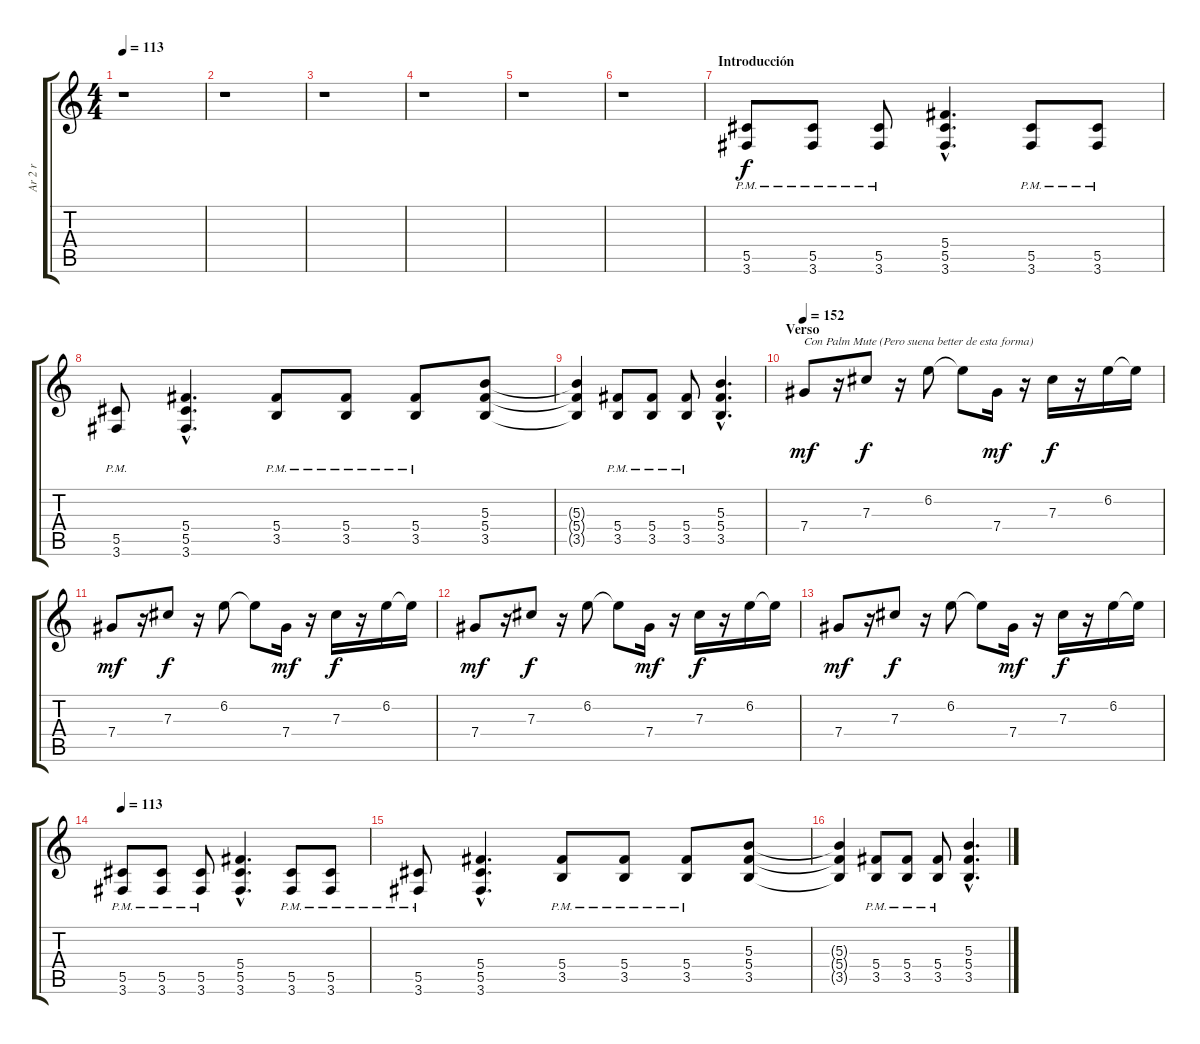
\track ("Ar 2 r" "Ar 2 r") {instrument overdrivenguitar}
\staff {score tabs}
\tuning (Eb4 Bb3 Gb3 Db3 Ab2 Eb2) {hide}
\ts (4 4)
\tempo 113
\clef g2
\ks c
r.1{dy f instrument overdrivenguitar} |
r.1 |
r.1 |
r.1 |
r.1 |
r.1 |
\section ("" "Introducción")
(5.5{pm} 3.6{pm}).8 (5.5{pm} 3.6{pm}).8 (5.5{pm} 3.6{pm}).8 (5.4{hac} 5.5{hac} 3.6{hac}).4{d} (5.5{pm} 3.6{pm}).8 (5.5{pm} 3.6{pm}).8 |
(5.5{pm} 3.6{pm}).8 (5.4{hac} 5.5{hac} 3.6{hac}).4{d} (5.4{pm} 3.5{pm}).8 (5.4{pm} 3.5{pm}).8 (5.4{pm} 3.5{pm}).8 (5.3 5.4 3.5).8 |
(5.3{t} 5.4{t} 3.5{t}).4 (5.4{pm} 3.5{pm}).8 (5.4{pm} 3.5{pm}).8 (5.4{pm} 3.5{pm}).8 (5.3{hac} 5.4{hac} 3.5{hac}).4{d} |
\section ("" "Verso ")
\tempo 152
7.4.8{txt "Con Palm Mute (Pero suena better de esta forma)" dy mf volume 10} r.16 7.3.8{dy f} r.16 6.2.8 6.2{t}.8 7.4.16{dy mf} r.16 7.3.16{dy f} r.16 6.2.16 6.2{t}.16 |
7.4.8{dy mf} r.16 7.3.8{dy f} r.16 6.2.8 6.2{t}.8 7.4.16{dy mf} r.16 7.3.16{dy f} r.16 6.2.16 6.2{t}.16 |
7.4.8{dy mf} r.16 7.3.8{dy f} r.16 6.2.8 6.2{t}.8 7.4.16{dy mf} r.16 7.3.16{dy f} r.16 6.2.16 6.2{t}.16 |
7.4.8{dy mf} r.16 7.3.8{dy f} r.16 6.2.8 6.2{t}.8 7.4.16{dy mf} r.16 7.3.16{dy f} r.16 6.2.16 6.2{t}.16 |
\tempo 113
(5.5{pm} 3.6{pm}).8{volume 12} (5.5{pm} 3.6{pm}).8 (5.5{pm} 3.6{pm}).8 (5.4{hac} 5.5{hac} 3.6{hac}).4{d} (5.5{pm} 3.6{pm}).8 (5.5{pm} 3.6{pm}).8 |
(5.5{pm} 3.6{pm}).8 (5.4{hac} 5.5{hac} 3.6{hac}).4{d} (5.4{pm} 3.5{pm}).8 (5.4{pm} 3.5{pm}).8 (5.4{pm} 3.5{pm}).8 (5.3 5.4 3.5).8 |
(5.3{t} 5.4{t} 3.5{t}).4 (5.4{pm} 3.5{pm}).8 (5.4{pm} 3.5{pm}).8 (5.4{pm} 3.5{pm}).8 (5.3{hac} 5.4{hac} 3.5{hac}).4{d}
